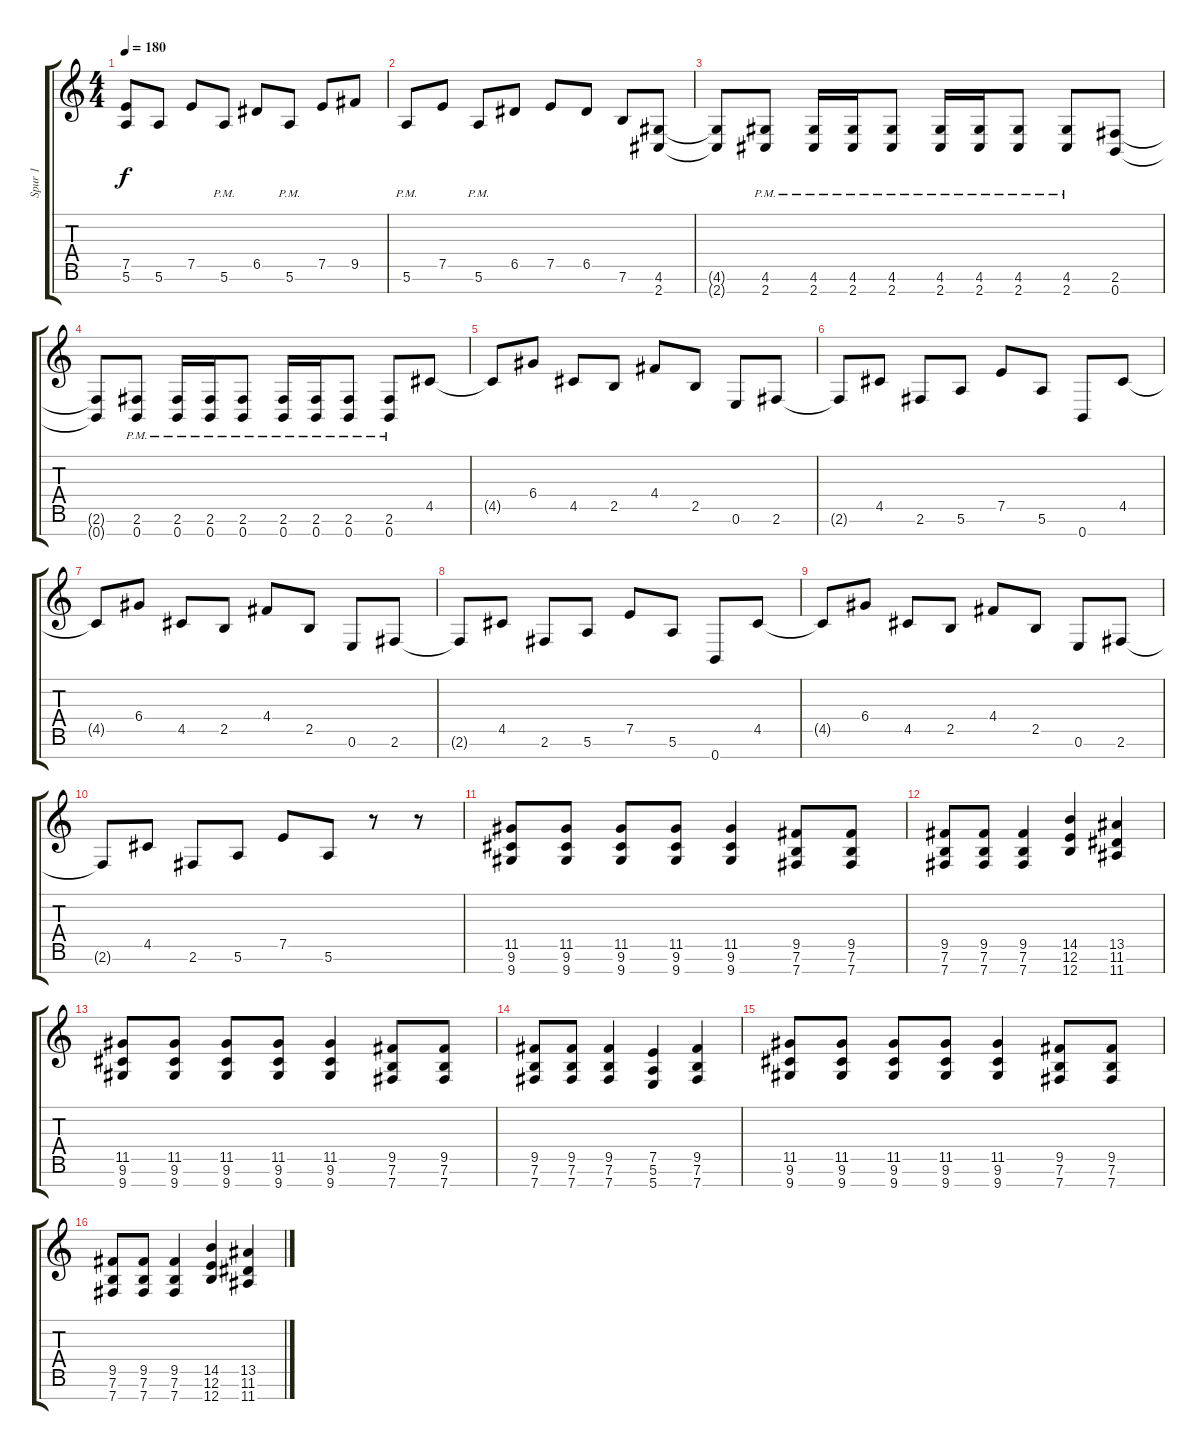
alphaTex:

\track ("Spur 1" "Spur 1") {instrument acousticguitarsteel}
\staff {score tabs}
\tuning (E4 B3 G3 D3 A2 E2 B1) {hide}
\ts (4 4)
\tempo 180
\clef g2
\ks c
(7.5{t} 5.6{t}).8{dy f} 5.6.8 7.5.8 5.6{pm}.8 6.5.8 5.6{pm}.8 7.5.8 9.5.8 |
5.6{pm}.8 7.5.8 5.6{pm}.8 6.5.8 7.5.8 6.5.8 7.6.8 (4.6 2.7).8 |
(4.6{t} 2.7{t}).8 (4.6{pm} 2.7{pm}).8 (4.6{pm} 2.7{pm}).16 (4.6{pm} 2.7{pm}).16 (4.6{pm} 2.7{pm}).8 (4.6{pm} 2.7{pm}).16 (4.6{pm} 2.7{pm}).16 (4.6{pm} 2.7{pm}).8 (4.6{pm} 2.7{pm}).8 (2.6 0.7).8 |
(2.6{t} 0.7{t}).8 (2.6{pm} 0.7{pm}).8 (2.6{pm} 0.7{pm}).16 (2.6{pm} 0.7{pm}).16 (2.6{pm} 0.7{pm}).8 (2.6{pm} 0.7{pm}).16 (2.6{pm} 0.7{pm}).16 (2.6{pm} 0.7{pm}).8 (2.6{pm} 0.7{pm}).8 4.5.8 |
4.5{t}.8 6.4.8 4.5.8 2.5.8 4.4.8 2.5.8 0.6.8 2.6.8 |
2.6{t}.8 4.5.8 2.6.8 5.6.8 7.5.8 5.6.8 0.7.8 4.5.8 |
4.5{t}.8 6.4.8 4.5.8 2.5.8 4.4.8 2.5.8 0.6.8 2.6.8 |
2.6{t}.8 4.5.8 2.6.8 5.6.8 7.5.8 5.6.8 0.7.8 4.5.8 |
4.5{t}.8 6.4.8 4.5.8 2.5.8 4.4.8 2.5.8 0.6.8 2.6.8 |
2.6{t}.8 4.5.8 2.6.8 5.6.8 7.5.8 5.6.8 r.8 r.8 |
(11.5 9.6 9.7).8 (11.5 9.6 9.7).8 (11.5 9.6 9.7).8 (11.5 9.6 9.7).8 (11.5 9.6 9.7).4 (9.5 7.6 7.7).8 (9.5 7.6 7.7).8 |
(9.5 7.6 7.7).8 (9.5 7.6 7.7).8 (9.5 7.6 7.7).4 (14.5 12.6 12.7).4 (13.5 11.6 11.7).4 |
(11.5 9.6 9.7).8 (11.5 9.6 9.7).8 (11.5 9.6 9.7).8 (11.5 9.6 9.7).8 (11.5 9.6 9.7).4 (9.5 7.6 7.7).8 (9.5 7.6 7.7).8 |
(9.5 7.6 7.7).8 (9.5 7.6 7.7).8 (9.5 7.6 7.7).4 (7.5 5.6 5.7).4 (9.5 7.6 7.7).4 |
(11.5 9.6 9.7).8 (11.5 9.6 9.7).8 (11.5 9.6 9.7).8 (11.5 9.6 9.7).8 (11.5 9.6 9.7).4 (9.5 7.6 7.7).8 (9.5 7.6 7.7).8 |
(9.5 7.6 7.7).8 (9.5 7.6 7.7).8 (9.5 7.6 7.7).4 (14.5 12.6 12.7).4 (13.5 11.6 11.7).4
